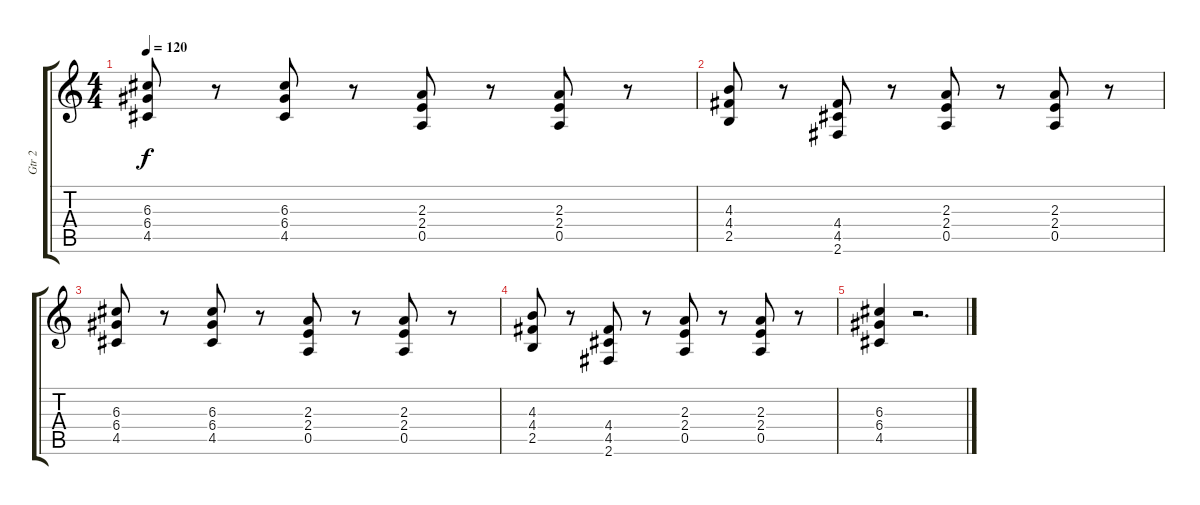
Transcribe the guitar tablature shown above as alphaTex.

\track ("Gtr 2" "Gtr 2") {instrument distortionguitar}
\staff {score tabs}
\tuning (E4 B3 G3 D3 A2 E2) {hide}
\ts (4 4)
\tempo 120
\clef g2
\ks c
(6.3 6.4 4.5).8{dy f} r.8 (6.3 6.4 4.5).8 r.8 (2.3 2.4 0.5).8 r.8 (2.3 2.4 0.5).8 r.8 |
(4.3 4.4 2.5).8 r.8 (4.4 4.5 2.6).8 r.8 (2.3 2.4 0.5).8 r.8 (2.3 2.4 0.5).8 r.8 |
(6.3 6.4 4.5).8 r.8 (6.3 6.4 4.5).8 r.8 (2.3 2.4 0.5).8 r.8 (2.3 2.4 0.5).8 r.8 |
(4.3 4.4 2.5).8 r.8 (4.4 4.5 2.6).8 r.8 (2.3 2.4 0.5).8 r.8 (2.3 2.4 0.5).8 r.8 |
(6.3 6.4 4.5).4 r.2{d}
